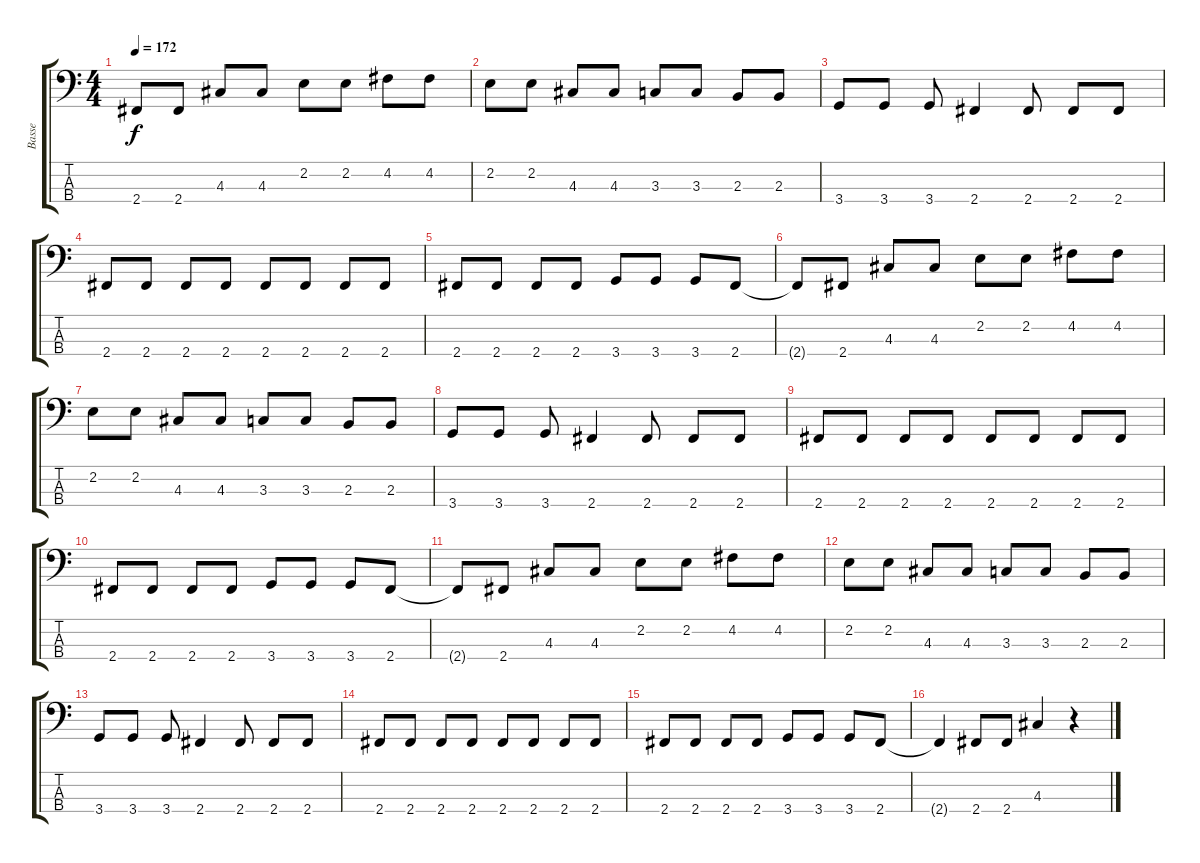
\track ("Basse" "Basse") {instrument electricbassfinger}
\staff {score tabs}
\tuning (G2 D2 A1 E1) {hide}
\ts (4 4)
\tempo 172
\clef f4
\ks c
2.4{t}.8{dy f} 2.4.8 4.3.8 4.3.8 2.2.8 2.2.8 4.2.8 4.2.8 |
2.2.8 2.2.8 4.3.8 4.3.8 3.3.8 3.3.8 2.3.8 2.3.8 |
3.4.8 3.4.8 3.4.8 2.4.4 2.4.8 2.4.8 2.4.8 |
2.4.8 2.4.8 2.4.8 2.4.8 2.4.8 2.4.8 2.4.8 2.4.8 |
2.4.8 2.4.8 2.4.8 2.4.8 3.4.8 3.4.8 3.4.8 2.4.8 |
2.4{t}.8 2.4.8 4.3.8 4.3.8 2.2.8 2.2.8 4.2.8 4.2.8 |
2.2.8 2.2.8 4.3.8 4.3.8 3.3.8 3.3.8 2.3.8 2.3.8 |
3.4.8 3.4.8 3.4.8 2.4.4 2.4.8 2.4.8 2.4.8 |
2.4.8 2.4.8 2.4.8 2.4.8 2.4.8 2.4.8 2.4.8 2.4.8 |
2.4.8 2.4.8 2.4.8 2.4.8 3.4.8 3.4.8 3.4.8 2.4.8 |
2.4{t}.8 2.4.8 4.3.8 4.3.8 2.2.8 2.2.8 4.2.8 4.2.8 |
2.2.8 2.2.8 4.3.8 4.3.8 3.3.8 3.3.8 2.3.8 2.3.8 |
3.4.8 3.4.8 3.4.8 2.4.4 2.4.8 2.4.8 2.4.8 |
2.4.8 2.4.8 2.4.8 2.4.8 2.4.8 2.4.8 2.4.8 2.4.8 |
2.4.8 2.4.8 2.4.8 2.4.8 3.4.8 3.4.8 3.4.8 2.4.8 |
2.4{t}.4 2.4.8 2.4.8 4.3.4 r.4
